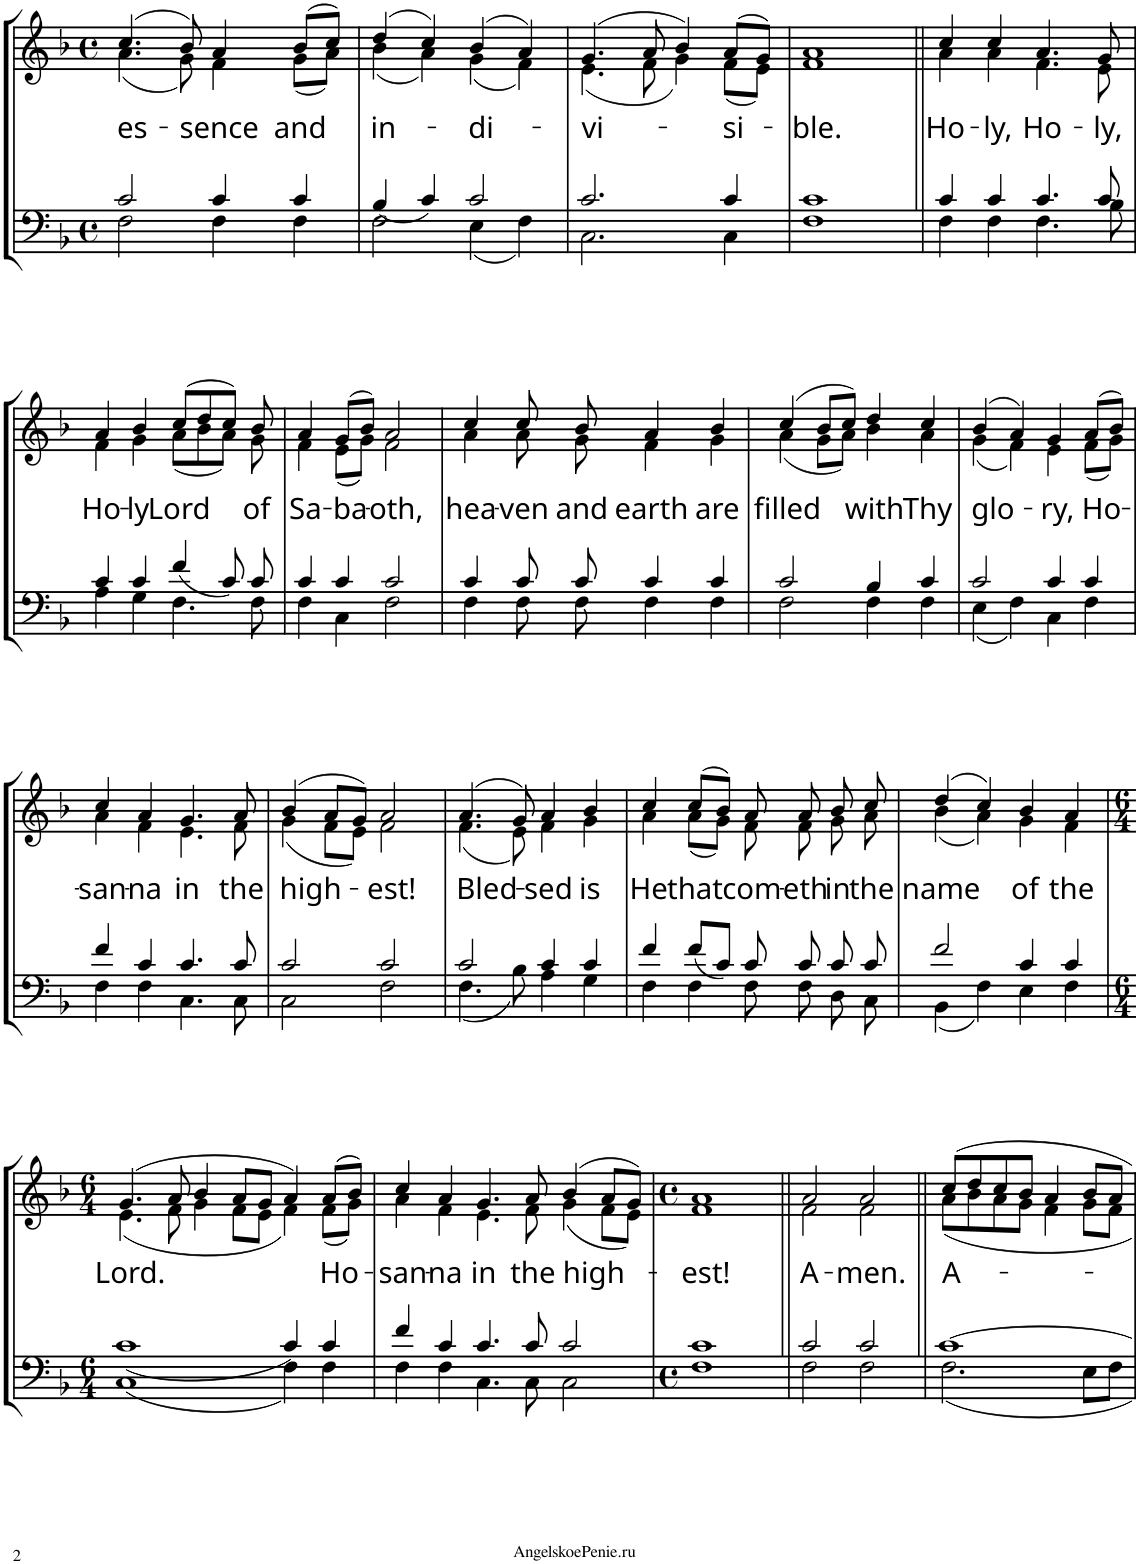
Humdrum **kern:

**kern	**kern	**text
*part1	*part1	*part1
*staff2	*staff1	*staff1
*I"Piano	*	*
*I'Pno.	*	*
!!LO:PB:g=z
*clefF4	*clefG2	*
*k[b-]	*k[b-]	*
*M4/4	*M4/4	*
*met(c)	*met(c)	*
=24	=24	=24
*^	*^	*
*	*^	*	*	*
!	!	!	!	!	!LO:LY:b
1ryy	2c/	2F\	(4.cc/	(4.a\	es-
.	.	.	8b-/)	8g\)	.
!	!	!	!	!	!LO:LY:b
.	4c/	4F\	4a/	4f\	-sence
!	!	!	!	!	!LO:LY:b
.	4c/	4F\	(8b-/L	(8g\L	and
.	.	.	8cc/J)	8a\J)	.
=25	=25	=25	=25	=25	=25
!	!	!	!	!	!LO:LY:b
1ryy	4B-/	2F\	(4dd/	(4b-\	in-
.	4c/	.	4cc/)	4a\)	.
!	!	!	!	!	!LO:LY:b
.	2c/	4E\	(4b-/	(4g\	-di-
.	.	4F\	4a/)	4f\)	.
=26	=26	=26	=26	=26	=26
!	!	!	!	!	!LO:LY:b
1ryy	2.c/	2.C\	(4.g/	(4.e\	-vi-
.	.	.	8a/	8f\	.
.	.	.	4b-/)	4g\)	.
!	!	!	!	!	!LO:LY:b
.	4c/	4C\	(8a/L	(8f\L	-si-
.	.	.	8g/J)	8e\J)	.
=27	=27	=27	=27	=27	=27
!	!	!	!	!	!LO:LY:b
1ryy	1c	1F	1a	1f	-ble.
=28||	=28||	=28||	=28||	=28||	=28||
!	!	!	!	!	!LO:LY:b
1ryy	4c/	4F\	4cc/	4a\	Ho-
!	!	!	!	!	!LO:LY:b
.	4c/	4F\	4cc/	4a\	-ly,
!	!	!	!	!	!LO:LY:b
.	4.c/	4.F\	4.a/	4.f\	Ho-
!	!	!	!	!	!LO:LY:b
.	8c/	8B-\	8g/	8e\	-ly,
!!LO:LB:g=z	!!
=29	=29	=29	=29	=29	=29
!	!	!	!	!	!LO:LY:b
1ryy	4c/	4A\	4a/	4f\	Ho-
!	!	!	!	!	!LO:LY:b
.	4c/	4G\	4b-/	4g\	-ly
!	!	!	!	!	!LO:LY:b
.	4f/	4.F\	(8cc/L	(8a\L	Lord
.	.	.	8dd/	8b-\	.
.	8c/	.	8cc/J)	8a\J)	.
!	!	!	!	!	!LO:LY:b
.	8c/	8F\	8b-/	8g\	of
=30	=30	=30	=30	=30	=30
!	!	!	!	!	!LO:LY:b
1ryy	4c/	4F\	4a/	4f\	Sa-
!	!	!	!	!	!LO:LY:b
.	4c/	4C\	(8g/L	(8e\L	-ba-
.	.	.	8b-/J)	8g\J)	.
!	!	!	!	!	!LO:LY:b
.	2c/	2F\	2a/	2f\	-oth,
=31	=31	=31	=31	=31	=31
!	!	!	!	!	!LO:LY:b
1ryy	4c/	4F\	4cc/	4a\	hea-
!	!	!	!	!	!LO:LY:b
.	8c/	8F\	8cc/	8a\	-ven
!	!	!	!	!	!LO:LY:b
.	8c/	8F\	8b-/	8g\	and
!	!	!	!	!	!LO:LY:b
.	4c/	4F\	4a/	4f\	earth
!	!	!	!	!	!LO:LY:b
.	4c/	4F\	4b-/	4g\	are
=32	=32	=32	=32	=32	=32
!	!	!	!	!	!LO:LY:b
1ryy	2c/	2F\	(4cc/	(4a\	filled
.	.	.	8b-/L	8g\L	.
.	.	.	8cc/J)	8a\J)	.
!	!	!	!	!	!LO:LY:b
.	4B-/	4F\	4dd/	4b-\	with
!	!	!	!	!	!LO:LY:b
.	4c/	4F\	4cc/	4a\	Thy
=33	=33	=33	=33	=33	=33
!	!	!	!	!	!LO:LY:b
1ryy	2c/	4E\	(4b-/	(4g\	glo-
.	.	4F\	4a/)	4f\)	.
!	!	!	!	!	!LO:LY:b
.	4c/	4C\	4g/	4e\	-ry,
!	!	!	!	!	!LO:LY:b
.	4c/	4F\	(8a/L	(8f\L	Ho-
.	.	.	8b-/J)	8g\J)	.
!!LO:LB:g=z	!!
=34	=34	=34	=34	=34	=34
!	!	!	!	!	!LO:LY:b
1ryy	4f/	4F\	4cc/	4a\	-san-
!	!	!	!	!	!LO:LY:b
.	4c/	4F\	4a/	4f\	-na
!	!	!	!	!	!LO:LY:b
.	4.c/	4.C\	4.g/	4.e\	in
!	!	!	!	!	!LO:LY:b
.	8c/	8C\	8a/	8f\	the
=35	=35	=35	=35	=35	=35
!	!	!	!	!	!LO:LY:b
1ryy	2c/	2C\	(4b-/	(4g\	high-
.	.	.	8a/L	8f\L	.
.	.	.	8g/J)	8e\J)	.
!	!	!	!	!	!LO:LY:b
.	2c/	2F\	2a/	2f\	-est!
=36	=36	=36	=36	=36	=36
!	!	!	!	!	!LO:LY:b
1ryy	2c/	4.F\	(4.a/	(4.f\	Bled-
.	.	8B-\	8g/)	8e\)	.
!	!	!	!	!	!LO:LY:b
.	4c/	4A\	4a/	4f\	-sed
!	!	!	!	!	!LO:LY:b
.	4c/	4G\	4b-/	4g\	is
=37	=37	=37	=37	=37	=37
!	!	!	!	!	!LO:LY:b
1ryy	4f/	4F\	4cc/	4a\	He
!	!	!	!	!	!LO:LY:b
.	8f/L	4F\	(8cc/L	(8a\L	that
.	8c/J	.	8b-/J)	8g\J)	.
!	!	!	!	!	!LO:LY:b
.	8c/	8F\	8a/	8f\	com-
!	!	!	!	!	!LO:LY:b
.	8c/	8F\	8a/	8f\	-eth
!	!	!	!	!	!LO:LY:b
.	8c/	8D\	8b-/	8g\	in
!	!	!	!	!	!LO:LY:b
.	8c/	8C\	8cc/	8a\	the
=38	=38	=38	=38	=38	=38
!	!	!	!	!	!LO:LY:b
1ryy	2f/	4BB-\	(4dd/	(4b-\	name
.	.	4F\	4cc/)	4a\)	.
!	!	!	!	!	!LO:LY:b
.	4c/	4E\	4b-/	4g\	of
!	!	!	!	!	!LO:LY:b
.	4c/	4F\	4a/	4f\	the
!!LO:LB:g=z	!!
=39	=39	=39	=39	=39	=39
*M6/4	*	*	*M6/4	*	*
!	!	!	!	!	!LO:LY:b
1.ryy	1c	1C	(4.g/	(4.e\	Lord.
.	.	.	8a/	8f\	.
.	.	.	4b-/	4g\	.
.	.	.	8a/L	8f\L	.
.	.	.	8g/J	8e\J	.
.	4c/	4F\	4a/)	4f\)	.
!	!	!	!	!	!LO:LY:b
.	4c/	4F\	(8a/L	(8f\L	Ho-
.	.	.	8b-/J)	8g\J)	.
=40	=40	=40	=40	=40	=40
!	!	!	!	!	!LO:LY:b
1.ryy	4f/	4F\	4cc/	4a\	-san-
!	!	!	!	!	!LO:LY:b
.	4c/	4F\	4a/	4f\	-na
!	!	!	!	!	!LO:LY:b
.	4.c/	4.C\	4.g/	4.e\	in
!	!	!	!	!	!LO:LY:b
.	8c/	8C\	8a/	8f\	the
!	!	!	!	!	!LO:LY:b
.	2c/	2C\	(4b-/	(4g\	high-
.	.	.	8a/L	8f\L	.
.	.	.	8g/J)	8e\J)	.
=41	=41	=41	=41	=41	=41
*M4/4	*	*	*M4/4	*	*
*met(c)	*	*	*met(c)	*	*
!	!	!	!	!	!LO:LY:b
1ryy	1c	1F	1a	1f	-est!
=42||	=42||	=42||	=42||	=42||	=42||
!	!	!	!	!	!LO:LY:b
1ryy	2c/	2F\	2a/	2f\	A-
!	!	!	!	!	!LO:LY:b
.	2c/	2F\	2a/	2f\	-men.
=43||	=43||	=43||	=43||	=43||	=43||
!	!	!	!	!	!LO:LY:b
1ryy	[1c	2.F\	8cc/L	8a\L	A-
.	.	.	8dd/	8b-\	.
.	.	.	8cc/	8a\	.
.	.	.	8b-/J	8g\J	.
.	.	.	4a/	4f\	.
.	.	8E\L	8b-/L	8g\L	.
.	.	8F\J	8a/J	8f\J	.
*v	*v	*v	*	*	*
*	*v	*v	*
=	=	=
*-	*-	*-
